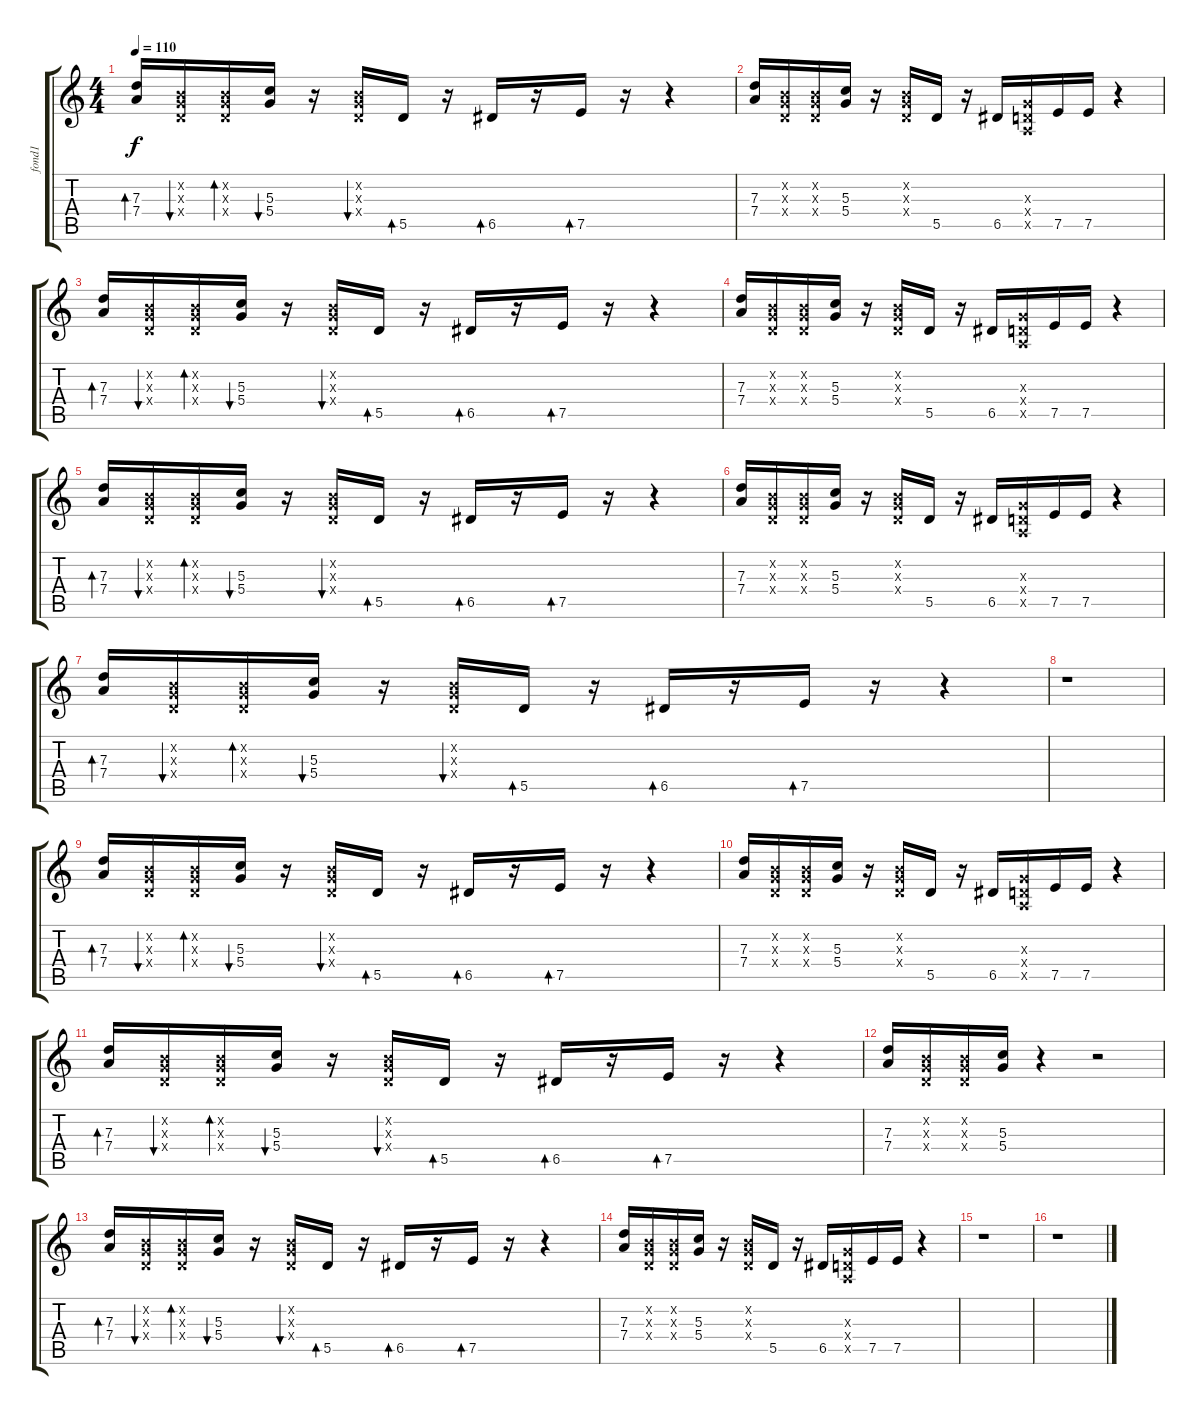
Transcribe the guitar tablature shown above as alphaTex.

\track ("fond1" "fond1") {instrument electricguitarjazz}
\staff {score tabs}
\tuning (E4 B3 G3 D3 A2 E2) {hide}
\ts (4 4)
\tempo 110
\clef g2
\ks c
(7.3 7.4).16{bd 30 dy f} (0.2{x} 0.3{x} 0.4{x}).16{bu 30} (0.2{x} 0.3{x} 0.4{x}).16{bd 30} (5.3 5.4).16{bu 30} r.16 (0.2{x} 0.3{x} 0.4{x}).16{bu 30} 5.5.16{bd 30} r.16 6.5.16{bd 30} r.16 7.5.16{bd 30} r.16 r.4 |
(7.3 7.4).16 (0.2{x} 0.3{x} 0.4{x}).16 (0.2{x} 0.3{x} 0.4{x}).16 (5.3 5.4).16 r.16 (0.2{x} 0.3{x} 0.4{x}).16 5.5.16 r.16 6.5.16 (0.3{x} 0.4{x} 0.5{x}).16 7.5.16 7.5.16 r.4 |
(7.3 7.4).16{bd 30} (0.2{x} 0.3{x} 0.4{x}).16{bu 30} (0.2{x} 0.3{x} 0.4{x}).16{bd 30} (5.3 5.4).16{bu 30} r.16 (0.2{x} 0.3{x} 0.4{x}).16{bu 30} 5.5.16{bd 30} r.16 6.5.16{bd 30} r.16 7.5.16{bd 30} r.16 r.4 |
(7.3 7.4).16 (0.2{x} 0.3{x} 0.4{x}).16 (0.2{x} 0.3{x} 0.4{x}).16 (5.3 5.4).16 r.16 (0.2{x} 0.3{x} 0.4{x}).16 5.5.16 r.16 6.5.16 (0.3{x} 0.4{x} 0.5{x}).16 7.5.16 7.5.16 r.4 |
(7.3 7.4).16{bd 30} (0.2{x} 0.3{x} 0.4{x}).16{bu 30} (0.2{x} 0.3{x} 0.4{x}).16{bd 30} (5.3 5.4).16{bu 30} r.16 (0.2{x} 0.3{x} 0.4{x}).16{bu 30} 5.5.16{bd 30} r.16 6.5.16{bd 30} r.16 7.5.16{bd 30} r.16 r.4 |
(7.3 7.4).16 (0.2{x} 0.3{x} 0.4{x}).16 (0.2{x} 0.3{x} 0.4{x}).16 (5.3 5.4).16 r.16 (0.2{x} 0.3{x} 0.4{x}).16 5.5.16 r.16 6.5.16 (0.3{x} 0.4{x} 0.5{x}).16 7.5.16 7.5.16 r.4 |
(7.3 7.4).16{bd 30} (0.2{x} 0.3{x} 0.4{x}).16{bu 30} (0.2{x} 0.3{x} 0.4{x}).16{bd 30} (5.3 5.4).16{bu 30} r.16 (0.2{x} 0.3{x} 0.4{x}).16{bu 30} 5.5.16{bd 30} r.16 6.5.16{bd 30} r.16 7.5.16{bd 30} r.16 r.4 |
r.1 |
(7.3 7.4).16{bd 30} (0.2{x} 0.3{x} 0.4{x}).16{bu 30} (0.2{x} 0.3{x} 0.4{x}).16{bd 30} (5.3 5.4).16{bu 30} r.16 (0.2{x} 0.3{x} 0.4{x}).16{bu 30} 5.5.16{bd 30} r.16 6.5.16{bd 30} r.16 7.5.16{bd 30} r.16 r.4 |
(7.3 7.4).16 (0.2{x} 0.3{x} 0.4{x}).16 (0.2{x} 0.3{x} 0.4{x}).16 (5.3 5.4).16 r.16 (0.2{x} 0.3{x} 0.4{x}).16 5.5.16 r.16 6.5.16 (0.3{x} 0.4{x} 0.5{x}).16 7.5.16 7.5.16 r.4 |
(7.3 7.4).16{bd 30} (0.2{x} 0.3{x} 0.4{x}).16{bu 30} (0.2{x} 0.3{x} 0.4{x}).16{bd 30} (5.3 5.4).16{bu 30} r.16 (0.2{x} 0.3{x} 0.4{x}).16{bu 30} 5.5.16{bd 30} r.16 6.5.16{bd 30} r.16 7.5.16{bd 30} r.16 r.4 |
(7.3 7.4).16 (0.2{x} 0.3{x} 0.4{x}).16 (0.2{x} 0.3{x} 0.4{x}).16 (5.3 5.4).16 r.4 r.2 |
(7.3 7.4).16{bd 30} (0.2{x} 0.3{x} 0.4{x}).16{bu 30} (0.2{x} 0.3{x} 0.4{x}).16{bd 30} (5.3 5.4).16{bu 30} r.16 (0.2{x} 0.3{x} 0.4{x}).16{bu 30} 5.5.16{bd 30} r.16 6.5.16{bd 30} r.16 7.5.16{bd 30} r.16 r.4 |
(7.3 7.4).16 (0.2{x} 0.3{x} 0.4{x}).16 (0.2{x} 0.3{x} 0.4{x}).16 (5.3 5.4).16 r.16 (0.2{x} 0.3{x} 0.4{x}).16 5.5.16 r.16 6.5.16 (0.3{x} 0.4{x} 0.5{x}).16 7.5.16 7.5.16 r.4 |
r.1 |
r.1
